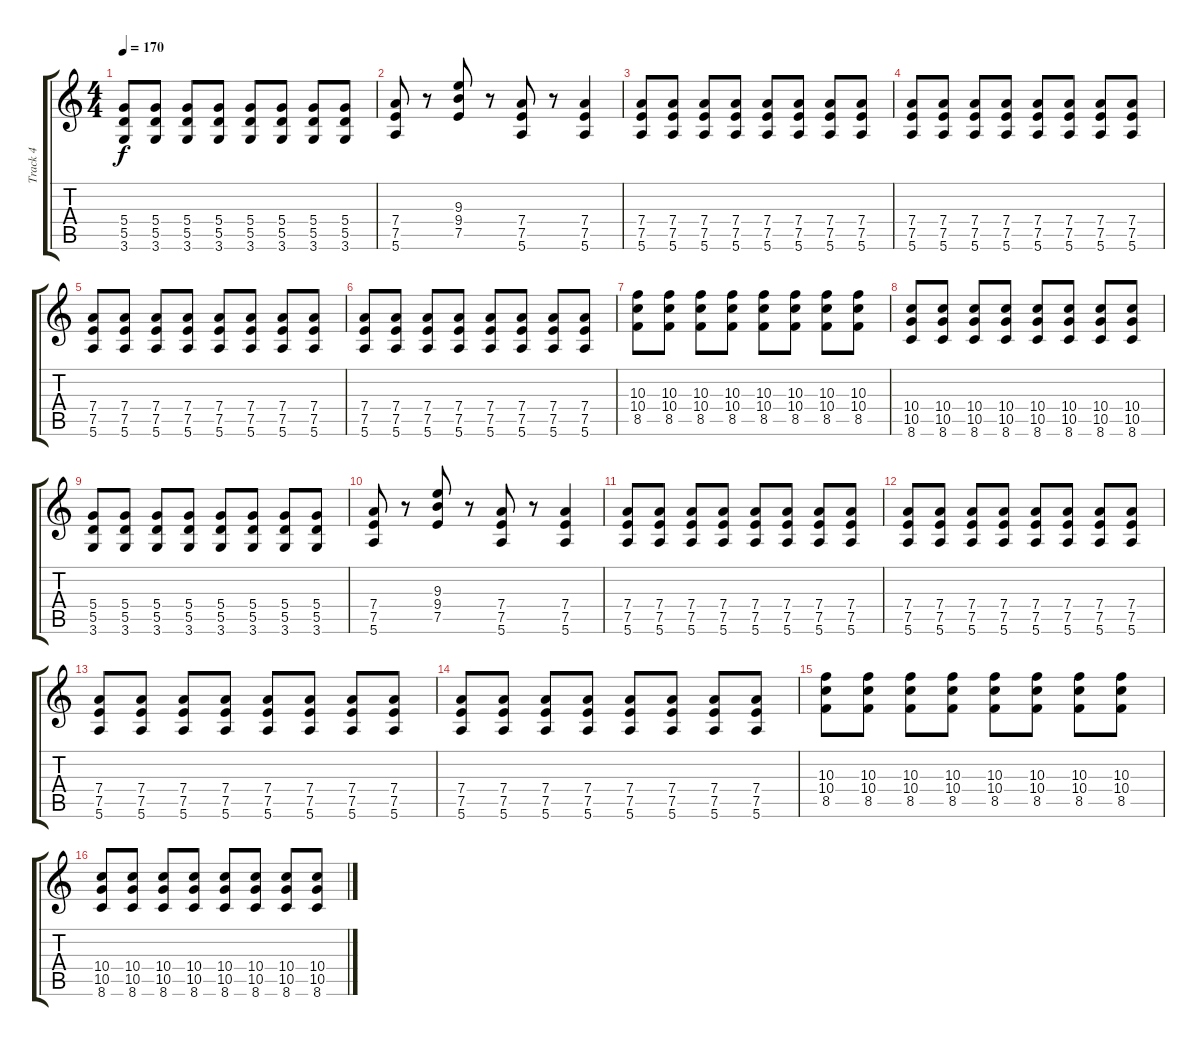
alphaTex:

\track ("Track 4" "Track 4") {instrument distortionguitar}
\staff {score tabs}
\tuning (E4 B3 G3 D3 A2 E2) {hide}
\ts (4 4)
\tempo 170
\clef g2
\ks c
(5.4 5.5 3.6).8{dy f} (5.4 5.5 3.6).8 (5.4 5.5 3.6).8 (5.4 5.5 3.6).8 (5.4 5.5 3.6).8 (5.4 5.5 3.6).8 (5.4 5.5 3.6).8 (5.4 5.5 3.6).8 |
(7.4 7.5 5.6).8 r.8 (9.3 9.4 7.5).8 r.8 (7.4 7.5 5.6).8 r.8 (7.4 7.5 5.6).4 |
(7.4 7.5 5.6).8 (7.4 7.5 5.6).8 (7.4 7.5 5.6).8 (7.4 7.5 5.6).8 (7.4 7.5 5.6).8 (7.4 7.5 5.6).8 (7.4 7.5 5.6).8 (7.4 7.5 5.6).8 |
(7.4 7.5 5.6).8 (7.4 7.5 5.6).8 (7.4 7.5 5.6).8 (7.4 7.5 5.6).8 (7.4 7.5 5.6).8 (7.4 7.5 5.6).8 (7.4 7.5 5.6).8 (7.4 7.5 5.6).8 |
(7.4 7.5 5.6).8 (7.4 7.5 5.6).8 (7.4 7.5 5.6).8 (7.4 7.5 5.6).8 (7.4 7.5 5.6).8 (7.4 7.5 5.6).8 (7.4 7.5 5.6).8 (7.4 7.5 5.6).8 |
(7.4 7.5 5.6).8 (7.4 7.5 5.6).8 (7.4 7.5 5.6).8 (7.4 7.5 5.6).8 (7.4 7.5 5.6).8 (7.4 7.5 5.6).8 (7.4 7.5 5.6).8 (7.4 7.5 5.6).8 |
(10.3 10.4 8.5).8 (10.3 10.4 8.5).8 (10.3 10.4 8.5).8 (10.3 10.4 8.5).8 (10.3 10.4 8.5).8 (10.3 10.4 8.5).8 (10.3 10.4 8.5).8 (10.3 10.4 8.5).8 |
(10.4 10.5 8.6).8 (10.4 10.5 8.6).8 (10.4 10.5 8.6).8 (10.4 10.5 8.6).8 (10.4 10.5 8.6).8 (10.4 10.5 8.6).8 (10.4 10.5 8.6).8 (10.4 10.5 8.6).8 |
(5.4 5.5 3.6).8 (5.4 5.5 3.6).8 (5.4 5.5 3.6).8 (5.4 5.5 3.6).8 (5.4 5.5 3.6).8 (5.4 5.5 3.6).8 (5.4 5.5 3.6).8 (5.4 5.5 3.6).8 |
(7.4 7.5 5.6).8 r.8 (9.3 9.4 7.5).8 r.8 (7.4 7.5 5.6).8 r.8 (7.4 7.5 5.6).4 |
(7.4 7.5 5.6).8 (7.4 7.5 5.6).8 (7.4 7.5 5.6).8 (7.4 7.5 5.6).8 (7.4 7.5 5.6).8 (7.4 7.5 5.6).8 (7.4 7.5 5.6).8 (7.4 7.5 5.6).8 |
(7.4 7.5 5.6).8 (7.4 7.5 5.6).8 (7.4 7.5 5.6).8 (7.4 7.5 5.6).8 (7.4 7.5 5.6).8 (7.4 7.5 5.6).8 (7.4 7.5 5.6).8 (7.4 7.5 5.6).8 |
(7.4 7.5 5.6).8 (7.4 7.5 5.6).8 (7.4 7.5 5.6).8 (7.4 7.5 5.6).8 (7.4 7.5 5.6).8 (7.4 7.5 5.6).8 (7.4 7.5 5.6).8 (7.4 7.5 5.6).8 |
(7.4 7.5 5.6).8 (7.4 7.5 5.6).8 (7.4 7.5 5.6).8 (7.4 7.5 5.6).8 (7.4 7.5 5.6).8 (7.4 7.5 5.6).8 (7.4 7.5 5.6).8 (7.4 7.5 5.6).8 |
(10.3 10.4 8.5).8 (10.3 10.4 8.5).8 (10.3 10.4 8.5).8 (10.3 10.4 8.5).8 (10.3 10.4 8.5).8 (10.3 10.4 8.5).8 (10.3 10.4 8.5).8 (10.3 10.4 8.5).8 |
(10.4 10.5 8.6).8 (10.4 10.5 8.6).8 (10.4 10.5 8.6).8 (10.4 10.5 8.6).8 (10.4 10.5 8.6).8 (10.4 10.5 8.6).8 (10.4 10.5 8.6).8 (10.4 10.5 8.6).8
